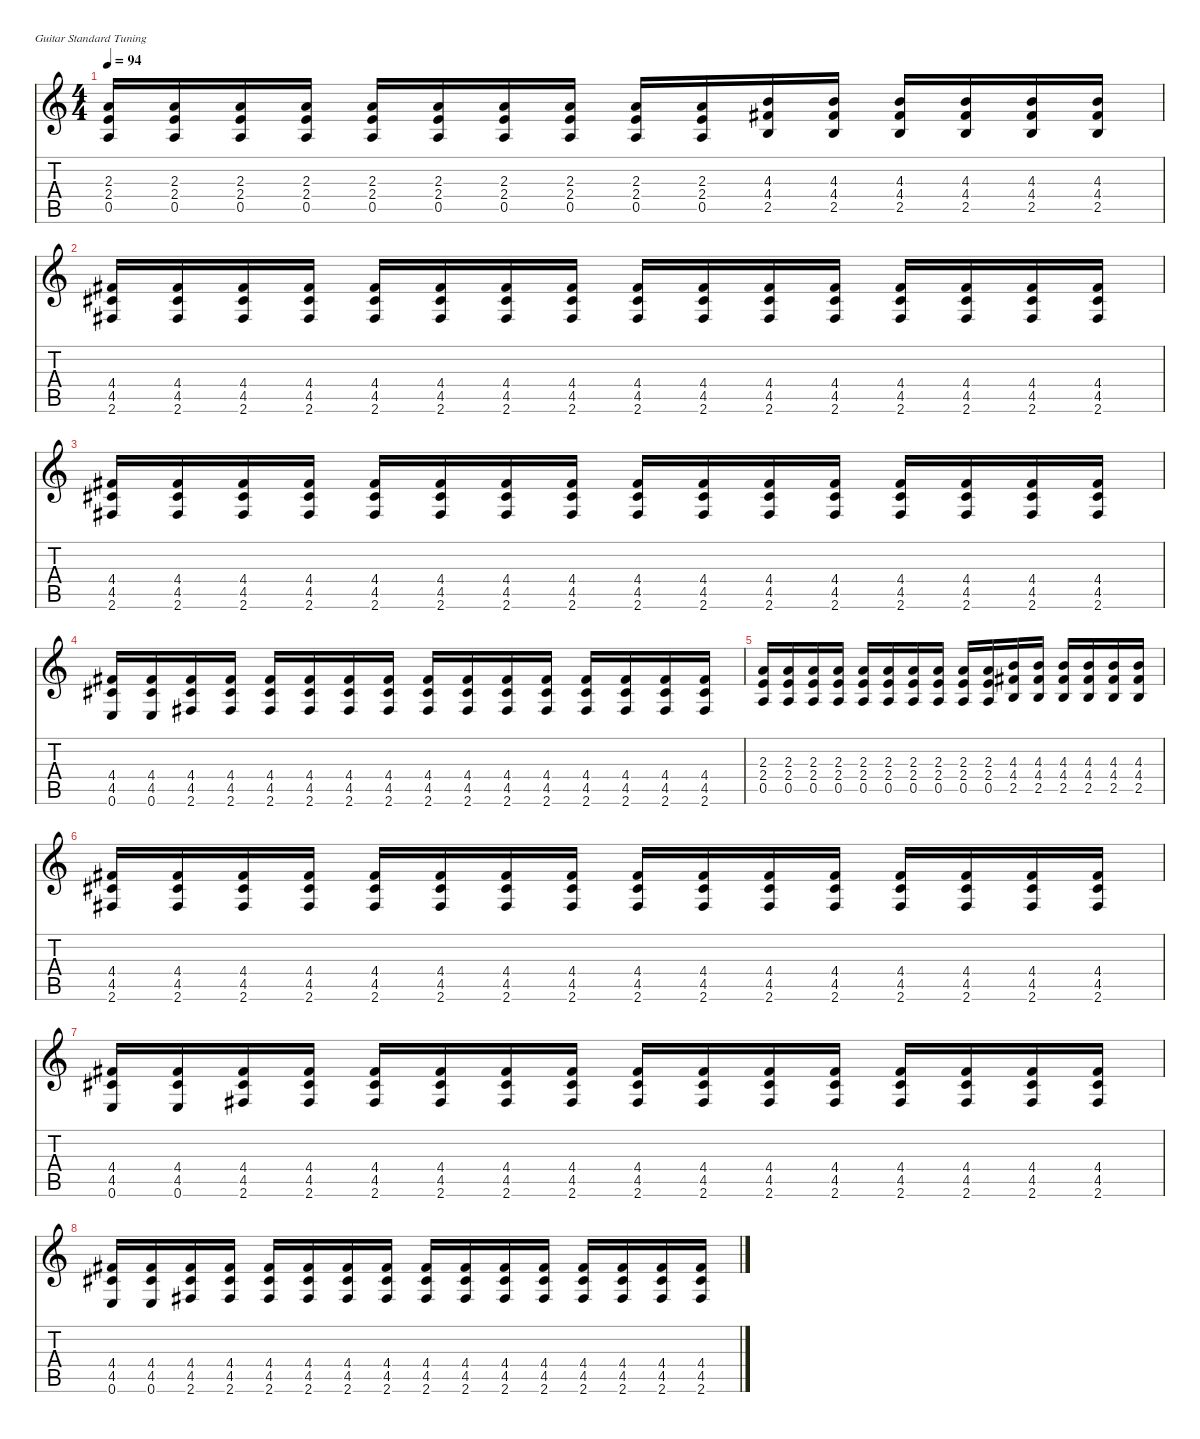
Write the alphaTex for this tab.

\defaultSystemsLayout 4
\hideDynamics
\bracketExtendMode nobrackets
\singleTrackTrackNamePolicy hidden
\multiTrackTrackNamePolicy hidden
\otherSystemsTrackNameOrientation horizontal
\track ("guitar 1" "dist.guit.") {instrument distortionguitar}
\staff {score tabs}
\tuning (E4 B3 G3 D3 A2 E2)
\ts (4 4)
\tempo 94
\clef g2
\ks c
(2.3 2.4 0.5).16{dy f beam Up} (2.3 2.4 0.5).16{dy mp beam Up} (2.3 2.4 0.5).16{dy mf beam Up} (2.3 2.4 0.5).16{dy mp beam Up} (2.3 2.4 0.5).16{dy mf beam Up} (2.3 2.4 0.5).16{dy mp beam Up} (2.3 2.4 0.5).16{dy mf beam Up} (2.3 2.4 0.5).16{dy mp beam Up} (2.3 2.4 0.5).16{dy mf beam Up} (2.3 2.4 0.5).16{dy mp beam Up} (4.3 4.4{acc #} 2.5).16{dy f beam Up} (4.3 4.4{acc #} 2.5).16{beam Up} (4.3 4.4{acc #} 2.5).16{beam Up} (4.3 4.4{acc #} 2.5).16{beam Up} (4.3 4.4{acc #} 2.5).16{beam Up} (4.3 4.4{acc #} 2.5).16{beam Up} |
(4.4{acc #} 4.5{acc #} 2.6{acc #}).16{beam Up} (4.4{acc #} 4.5{acc #} 2.6{acc #}).16{dy mp beam Up} (4.4{acc #} 4.5{acc #} 2.6{acc #}).16{dy mf beam Up} (4.4{acc #} 4.5{acc #} 2.6{acc #}).16{dy mp beam Up} (4.4{acc #} 4.5{acc #} 2.6{acc #}).16{dy mf beam Up} (4.4{acc #} 4.5{acc #} 2.6{acc #}).16{dy mp beam Up} (4.4{acc #} 4.5{acc #} 2.6{acc #}).16{dy mf beam Up} (4.4{acc #} 4.5{acc #} 2.6{acc #}).16{dy mp beam Up} (4.4{acc #} 4.5{acc #} 2.6{acc #}).16{dy mf beam Up} (4.4{acc #} 4.5{acc #} 2.6{acc #}).16{dy mp beam Up} (4.4{acc #} 4.5{acc #} 2.6{acc #}).16{dy f beam Up} (4.4{acc #} 4.5{acc #} 2.6{acc #}).16{dy mp beam Up} (4.4{acc #} 4.5{acc #} 2.6{acc #}).16{dy mf beam Up} (4.4{acc #} 4.5{acc #} 2.6{acc #}).16{dy mp beam Up} (4.4{acc #} 4.5{acc #} 2.6{acc #}).16{dy mf beam Up} (4.4{acc #} 4.5{acc #} 2.6{acc #}).16{beam Up} |
(4.4{acc #} 4.5{acc #} 2.6{acc #}).16{dy f beam Up} (4.4{acc #} 4.5{acc #} 2.6{acc #}).16{dy mp beam Up} (4.4{acc #} 4.5{acc #} 2.6{acc #}).16{dy mf beam Up} (4.4{acc #} 4.5{acc #} 2.6{acc #}).16{dy mp beam Up} (4.4{acc #} 4.5{acc #} 2.6{acc #}).16{dy mf beam Up} (4.4{acc #} 4.5{acc #} 2.6{acc #}).16{dy mp beam Up} (4.4{acc #} 4.5{acc #} 2.6{acc #}).16{dy mf beam Up} (4.4{acc #} 4.5{acc #} 2.6{acc #}).16{dy mp beam Up} (4.4{acc #} 4.5{acc #} 2.6{acc #}).16{dy mf beam Up} (4.4{acc #} 4.5{acc #} 2.6{acc #}).16{dy mp beam Up} (4.4{acc #} 4.5{acc #} 2.6{acc #}).16{dy f beam Up} (4.4{acc #} 4.5{acc #} 2.6{acc #}).16{dy mp beam Up} (4.4{acc #} 4.5{acc #} 2.6{acc #}).16{dy mf beam Up} (4.4{acc #} 4.5{acc #} 2.6{acc #}).16{dy mp beam Up} (4.4{acc #} 4.5{acc #} 2.6{acc #}).16{dy mf beam Up} (4.4{acc #} 4.5{acc #} 2.6{acc #}).16{beam Up} |
(4.4{acc #} 4.5{acc #} 0.6).16{dy f beam Up} (4.4{acc #} 4.5{acc #} 0.6).16{dy mp beam Up} (4.4{acc #} 4.5{acc #} 2.6{acc #}).16{dy mf beam Up} (4.4{acc #} 4.5{acc #} 2.6{acc #}).16{dy mp beam Up} (4.4{acc #} 4.5{acc #} 2.6{acc #}).16{dy mf beam Up} (4.4{acc #} 4.5{acc #} 2.6{acc #}).16{dy mp beam Up} (4.4{acc #} 4.5{acc #} 2.6{acc #}).16{dy mf beam Up} (4.4{acc #} 4.5{acc #} 2.6{acc #}).16{dy mp beam Up} (4.4{acc #} 4.5{acc #} 2.6{acc #}).16{dy mf beam Up} (4.4{acc #} 4.5{acc #} 2.6{acc #}).16{dy mp beam Up} (4.4{acc #} 4.5{acc #} 2.6{acc #}).16{dy f beam Up} (4.4{acc #} 4.5{acc #} 2.6{acc #}).16{dy mp beam Up} (4.4{acc #} 4.5{acc #} 2.6{acc #}).16{dy mf beam Up} (4.4{acc #} 4.5{acc #} 2.6{acc #}).16{dy mp beam Up} (4.4{acc #} 4.5{acc #} 2.6{acc #}).16{dy mf beam Up} (4.4{acc #} 4.5{acc #} 2.6{acc #}).16{beam Up} |
(2.3 2.4 0.5).16{dy f beam Up} (2.3 2.4 0.5).16{dy mp beam Up} (2.3 2.4 0.5).16{dy mf beam Up} (2.3 2.4 0.5).16{dy mp beam Up} (2.3 2.4 0.5).16{dy mf beam Up} (2.3 2.4 0.5).16{dy mp beam Up} (2.3 2.4 0.5).16{dy mf beam Up} (2.3 2.4 0.5).16{dy mp beam Up} (2.3 2.4 0.5).16{dy mf beam Up} (2.3 2.4 0.5).16{dy mp beam Up} (4.3 4.4{acc #} 2.5).16{dy f beam Up} (4.3 4.4{acc #} 2.5).16{beam Up} (4.3 4.4{acc #} 2.5).16{beam Up} (4.3 4.4{acc #} 2.5).16{beam Up} (4.3 4.4{acc #} 2.5).16{beam Up} (4.3 4.4{acc #} 2.5).16{beam Up} |
(4.4{acc #} 4.5{acc #} 2.6{acc #}).16{beam Up} (4.4{acc #} 4.5{acc #} 2.6{acc #}).16{dy mp beam Up} (4.4{acc #} 4.5{acc #} 2.6{acc #}).16{dy mf beam Up} (4.4{acc #} 4.5{acc #} 2.6{acc #}).16{dy mp beam Up} (4.4{acc #} 4.5{acc #} 2.6{acc #}).16{dy mf beam Up} (4.4{acc #} 4.5{acc #} 2.6{acc #}).16{dy mp beam Up} (4.4{acc #} 4.5{acc #} 2.6{acc #}).16{dy mf beam Up} (4.4{acc #} 4.5{acc #} 2.6{acc #}).16{dy mp beam Up} (4.4{acc #} 4.5{acc #} 2.6{acc #}).16{dy mf beam Up} (4.4{acc #} 4.5{acc #} 2.6{acc #}).16{dy mp beam Up} (4.4{acc #} 4.5{acc #} 2.6{acc #}).16{dy f beam Up} (4.4{acc #} 4.5{acc #} 2.6{acc #}).16{dy mp beam Up} (4.4{acc #} 4.5{acc #} 2.6{acc #}).16{dy mf beam Up} (4.4{acc #} 4.5{acc #} 2.6{acc #}).16{dy mp beam Up} (4.4{acc #} 4.5{acc #} 2.6{acc #}).16{dy mf beam Up} (4.4{acc #} 4.5{acc #} 2.6{acc #}).16{beam Up} |
(4.4{acc #} 4.5{acc #} 0.6).16{dy f beam Up} (4.4{acc #} 4.5{acc #} 0.6).16{dy mp beam Up} (4.4{acc #} 4.5{acc #} 2.6{acc #}).16{dy mf beam Up} (4.4{acc #} 4.5{acc #} 2.6{acc #}).16{dy mp beam Up} (4.4{acc #} 4.5{acc #} 2.6{acc #}).16{dy mf beam Up} (4.4{acc #} 4.5{acc #} 2.6{acc #}).16{dy mp beam Up} (4.4{acc #} 4.5{acc #} 2.6{acc #}).16{dy mf beam Up} (4.4{acc #} 4.5{acc #} 2.6{acc #}).16{dy mp beam Up} (4.4{acc #} 4.5{acc #} 2.6{acc #}).16{dy mf beam Up} (4.4{acc #} 4.5{acc #} 2.6{acc #}).16{dy mp beam Up} (4.4{acc #} 4.5{acc #} 2.6{acc #}).16{dy f beam Up} (4.4{acc #} 4.5{acc #} 2.6{acc #}).16{dy mp beam Up} (4.4{acc #} 4.5{acc #} 2.6{acc #}).16{dy mf beam Up} (4.4{acc #} 4.5{acc #} 2.6{acc #}).16{dy mp beam Up} (4.4{acc #} 4.5{acc #} 2.6{acc #}).16{dy mf beam Up} (4.4{acc #} 4.5{acc #} 2.6{acc #}).16{beam Up} |
(4.4{acc #} 4.5{acc #} 0.6).16{dy f beam Up} (4.4{acc #} 4.5{acc #} 0.6).16{dy mp beam Up} (4.4{acc #} 4.5{acc #} 2.6{acc #}).16{dy mf beam Up} (4.4{acc #} 4.5{acc #} 2.6{acc #}).16{dy mp beam Up} (4.4{acc #} 4.5{acc #} 2.6{acc #}).16{dy mf beam Up} (4.4{acc #} 4.5{acc #} 2.6{acc #}).16{dy mp beam Up} (4.4{acc #} 4.5{acc #} 2.6{acc #}).16{dy mf beam Up} (4.4{acc #} 4.5{acc #} 2.6{acc #}).16{dy mp beam Up} (4.4{acc #} 4.5{acc #} 2.6{acc #}).16{dy mf beam Up} (4.4{acc #} 4.5{acc #} 2.6{acc #}).16{dy mp beam Up} (4.4{acc #} 4.5{acc #} 2.6{acc #}).16{dy f beam Up} (4.4{acc #} 4.5{acc #} 2.6{acc #}).16{dy mp beam Up} (4.4{acc #} 4.5{acc #} 2.6{acc #}).16{dy mf beam Up} (4.4{acc #} 4.5{acc #} 2.6{acc #}).16{dy mp beam Up} (4.4{acc #} 4.5{acc #} 2.6{acc #}).16{dy mf beam Up} (4.4{acc #} 4.5{acc #} 2.6{acc #}).16{beam Up}
